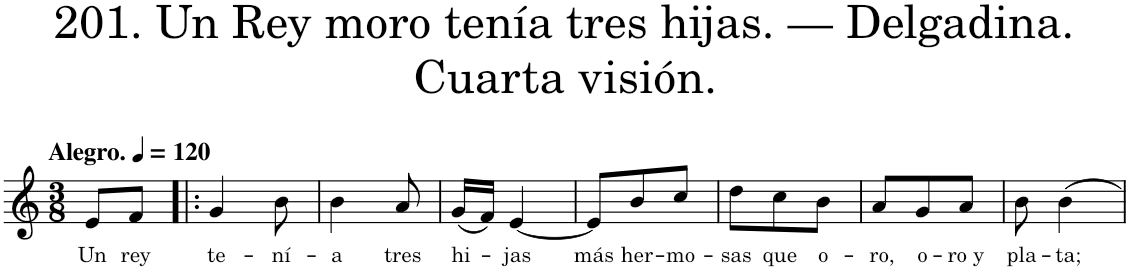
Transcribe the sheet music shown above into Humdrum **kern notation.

**kern	**text
*part1	*part1
*staff1	*staff1
*I"Piano	*
*I'Pno.	*
*clefG2	*
*k[]	*
*M3/8	*
*MM120	*
=	=
!LO:TX:a:B:t=Alegro.	!
!	!LO:LY:b
8e/L	Un
!	!LO:LY:b
8f/J	rey
=1!|:	=1!|:
!	!LO:LY:b
4g/	te-
!	!LO:LY:b
8b\	-ní-
=2	=2
!	!LO:LY:b
4b\	-a
!	!LO:LY:b
8a/	tres
=3	=3
!	!LO:LY:b
(16g/LL	hi-
16f/JJ)	.
!	!LO:LY:b
[4e/	-jas
=4	=4
!	!LO:LY:b
8e/L]	más
!	!LO:LY:b
8b/	her-
!	!LO:LY:b
8cc/J	-mo-
=5	=5
!	!LO:LY:b
8dd\L	-sas
!	!LO:LY:b
8cc\	que
!	!LO:LY:b
8b\J	o-
=6	=6
!	!LO:LY:b
8a/L	-ro,
!	!LO:LY:b
8g/	o-
!	!LO:LY:b
8a/J	-ro y
=7	=7
!	!LO:LY:b
8b\	pla-
!	!LO:LY:b
4b\	-ta;
=	=
*-	*-
